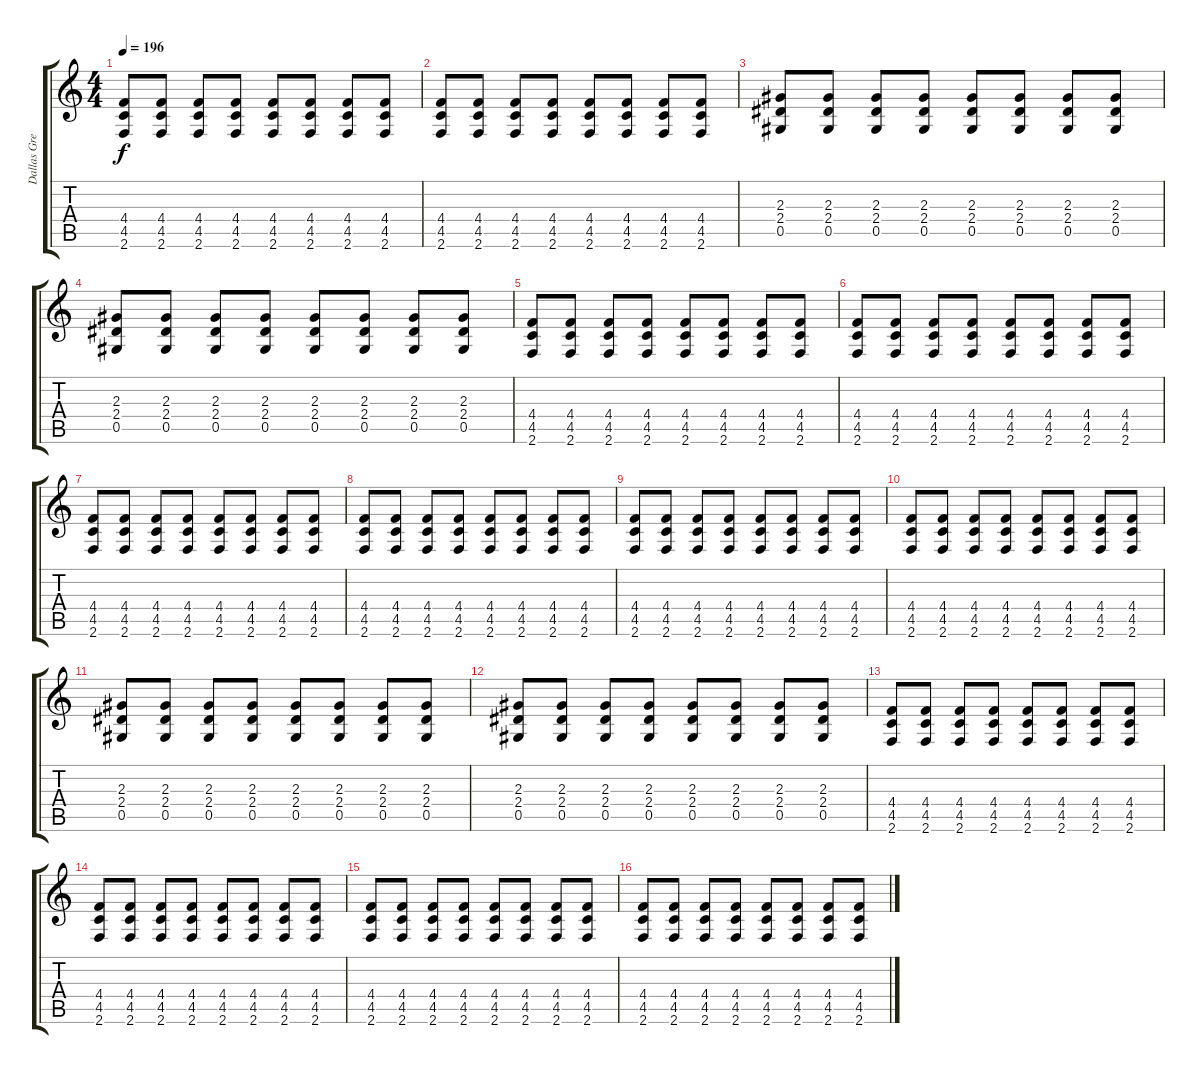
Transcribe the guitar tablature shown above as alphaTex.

\track ("Dallas Green" "Dallas Gre") {instrument overdrivenguitar}
\staff {score tabs}
\tuning (Eb4 Bb3 Gb3 Db3 Ab2 Eb2) {hide}
\ts (4 4)
\tempo 196
\clef g2
\ks c
(4.4 4.5 2.6).8{dy f} (4.4 4.5 2.6).8 (4.4 4.5 2.6).8 (4.4 4.5 2.6).8 (4.4 4.5 2.6).8 (4.4 4.5 2.6).8 (4.4 4.5 2.6).8 (4.4 4.5 2.6).8 |
(4.4 4.5 2.6).8 (4.4 4.5 2.6).8 (4.4 4.5 2.6).8 (4.4 4.5 2.6).8 (4.4 4.5 2.6).8 (4.4 4.5 2.6).8 (4.4 4.5 2.6).8 (4.4 4.5 2.6).8 |
(2.3 2.4 0.5).8 (2.3 2.4 0.5).8 (2.3 2.4 0.5).8 (2.3 2.4 0.5).8 (2.3 2.4 0.5).8 (2.3 2.4 0.5).8 (2.3 2.4 0.5).8 (2.3 2.4 0.5).8 |
(2.3 2.4 0.5).8 (2.3 2.4 0.5).8 (2.3 2.4 0.5).8 (2.3 2.4 0.5).8 (2.3 2.4 0.5).8 (2.3 2.4 0.5).8 (2.3 2.4 0.5).8 (2.3 2.4 0.5).8 |
(4.4 4.5 2.6).8 (4.4 4.5 2.6).8 (4.4 4.5 2.6).8 (4.4 4.5 2.6).8 (4.4 4.5 2.6).8 (4.4 4.5 2.6).8 (4.4 4.5 2.6).8 (4.4 4.5 2.6).8 |
(4.4 4.5 2.6).8 (4.4 4.5 2.6).8 (4.4 4.5 2.6).8 (4.4 4.5 2.6).8 (4.4 4.5 2.6).8 (4.4 4.5 2.6).8 (4.4 4.5 2.6).8 (4.4 4.5 2.6).8 |
(4.4 4.5 2.6).8 (4.4 4.5 2.6).8 (4.4 4.5 2.6).8 (4.4 4.5 2.6).8 (4.4 4.5 2.6).8 (4.4 4.5 2.6).8 (4.4 4.5 2.6).8 (4.4 4.5 2.6).8 |
(4.4 4.5 2.6).8 (4.4 4.5 2.6).8 (4.4 4.5 2.6).8 (4.4 4.5 2.6).8 (4.4 4.5 2.6).8 (4.4 4.5 2.6).8 (4.4 4.5 2.6).8 (4.4 4.5 2.6).8 |
(4.4 4.5 2.6).8 (4.4 4.5 2.6).8 (4.4 4.5 2.6).8 (4.4 4.5 2.6).8 (4.4 4.5 2.6).8 (4.4 4.5 2.6).8 (4.4 4.5 2.6).8 (4.4 4.5 2.6).8 |
(4.4 4.5 2.6).8 (4.4 4.5 2.6).8 (4.4 4.5 2.6).8 (4.4 4.5 2.6).8 (4.4 4.5 2.6).8 (4.4 4.5 2.6).8 (4.4 4.5 2.6).8 (4.4 4.5 2.6).8 |
(2.3 2.4 0.5).8 (2.3 2.4 0.5).8 (2.3 2.4 0.5).8 (2.3 2.4 0.5).8 (2.3 2.4 0.5).8 (2.3 2.4 0.5).8 (2.3 2.4 0.5).8 (2.3 2.4 0.5).8 |
(2.3 2.4 0.5).8 (2.3 2.4 0.5).8 (2.3 2.4 0.5).8 (2.3 2.4 0.5).8 (2.3 2.4 0.5).8 (2.3 2.4 0.5).8 (2.3 2.4 0.5).8 (2.3 2.4 0.5).8 |
(4.4 4.5 2.6).8 (4.4 4.5 2.6).8 (4.4 4.5 2.6).8 (4.4 4.5 2.6).8 (4.4 4.5 2.6).8 (4.4 4.5 2.6).8 (4.4 4.5 2.6).8 (4.4 4.5 2.6).8 |
(4.4 4.5 2.6).8 (4.4 4.5 2.6).8 (4.4 4.5 2.6).8 (4.4 4.5 2.6).8 (4.4 4.5 2.6).8 (4.4 4.5 2.6).8 (4.4 4.5 2.6).8 (4.4 4.5 2.6).8 |
(4.4 4.5 2.6).8 (4.4 4.5 2.6).8 (4.4 4.5 2.6).8 (4.4 4.5 2.6).8 (4.4 4.5 2.6).8 (4.4 4.5 2.6).8 (4.4 4.5 2.6).8 (4.4 4.5 2.6).8 |
(4.4 4.5 2.6).8 (4.4 4.5 2.6).8 (4.4 4.5 2.6).8 (4.4 4.5 2.6).8 (4.4 4.5 2.6).8 (4.4 4.5 2.6).8 (4.4 4.5 2.6).8 (4.4 4.5 2.6).8
